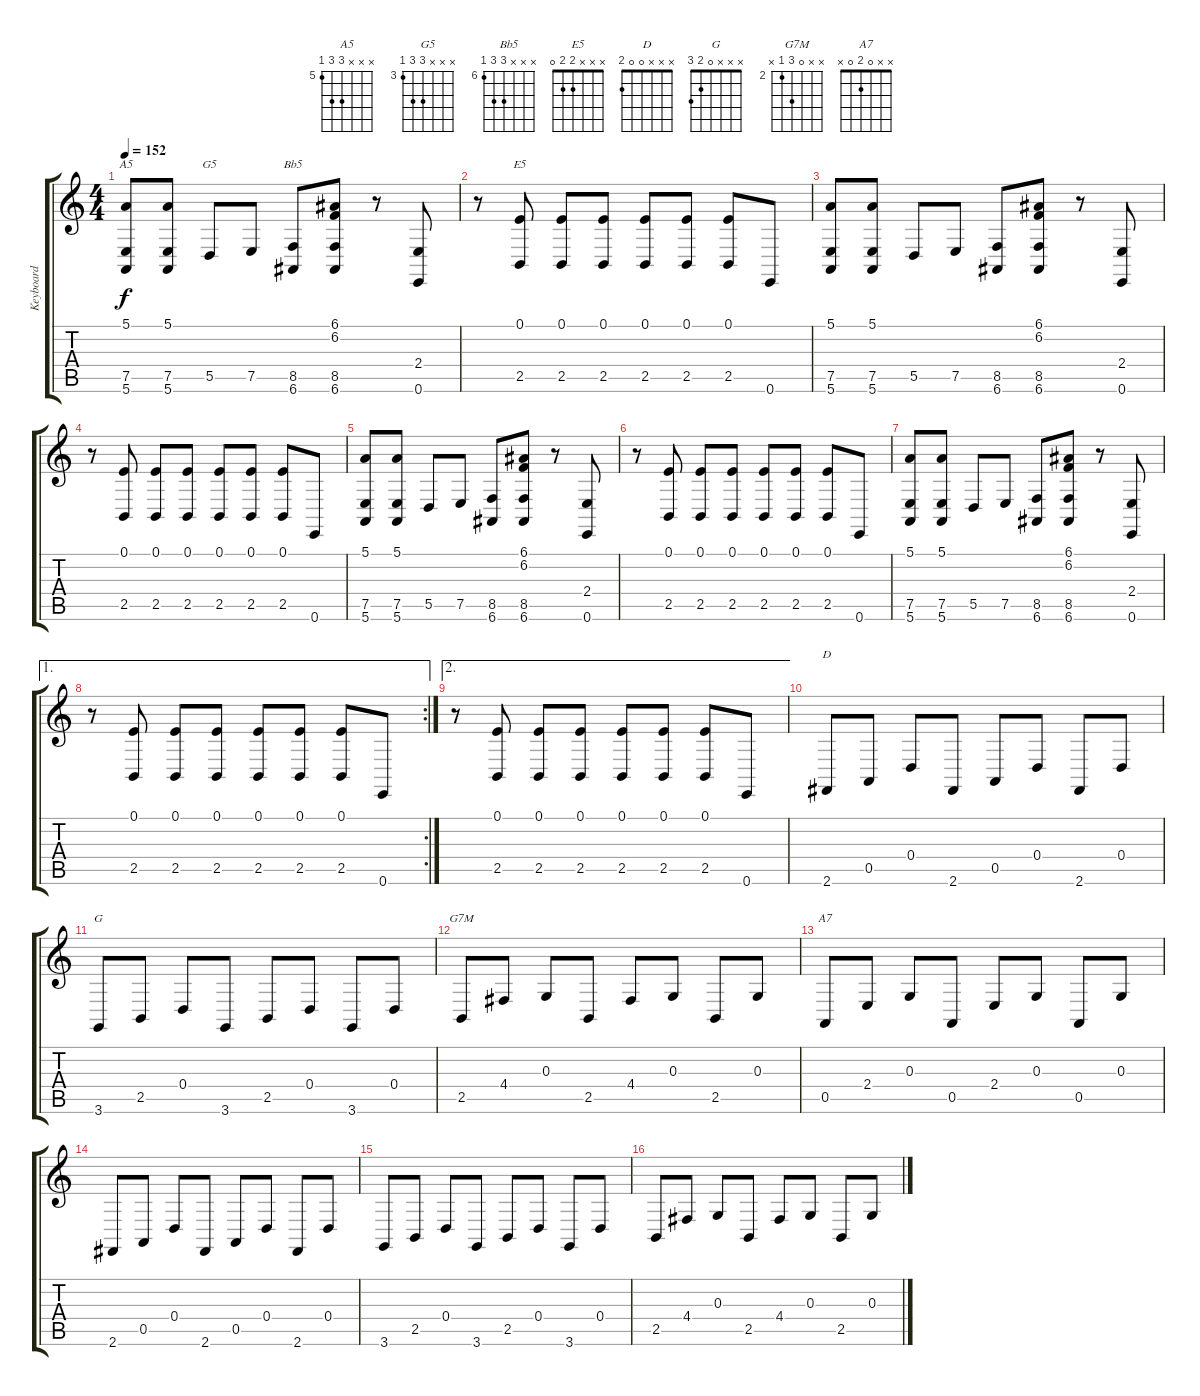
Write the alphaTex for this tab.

\track ("Keyboard" "Keyboard") {instrument churchorgan}
\staff {score tabs}
\tuning (E4 B3 G3 D3 A2 E2) {hide}
\chord ("A5" x x x 7 7 5) {firstfret 5}
\chord ("G5" x x x 5 5 3) {firstfret 3}
\chord ("Bb5" x x x 8 8 6) {firstfret 6}
\chord ("E5" x x x 2 2 0)
\chord ("D" x x x 0 0 2)
\chord ("G" x x x 0 2 3)
\chord ("G7M" x x 0 4 2 x) {firstfret 2}
\chord ("A7" x x 0 2 0 x)
\ts (4 4)
\tempo 152
\clef g2
\ks c
(5.1 7.5 5.6).8{ch "A5" dy f} (5.1 7.5 5.6).8 5.5.8{ch "G5"} 7.5.8 (8.5 6.6).8{ch "Bb5"} (6.1 6.2 8.5 6.6).8 r.8 (2.4 0.6).8 |
r.8 (0.1 2.5).8{ch "E5"} (0.1 2.5).8 (0.1 2.5).8 (0.1 2.5).8 (0.1 2.5).8 (0.1 2.5).8 0.6.8 |
(5.1 7.5 5.6).8 (5.1 7.5 5.6).8 5.5.8 7.5.8 (8.5 6.6).8 (6.1 6.2 8.5 6.6).8 r.8 (2.4 0.6).8 |
r.8 (0.1 2.5).8 (0.1 2.5).8 (0.1 2.5).8 (0.1 2.5).8 (0.1 2.5).8 (0.1 2.5).8 0.6.8 |
(5.1 7.5 5.6).8 (5.1 7.5 5.6).8 5.5.8 7.5.8 (8.5 6.6).8 (6.1 6.2 8.5 6.6).8 r.8 (2.4 0.6).8 |
r.8 (0.1 2.5).8 (0.1 2.5).8 (0.1 2.5).8 (0.1 2.5).8 (0.1 2.5).8 (0.1 2.5).8 0.6.8 |
(5.1 7.5 5.6).8 (5.1 7.5 5.6).8 5.5.8 7.5.8 (8.5 6.6).8 (6.1 6.2 8.5 6.6).8 r.8 (2.4 0.6).8 |
\ae 1
\rc 2
r.8 (0.1 2.5).8 (0.1 2.5).8 (0.1 2.5).8 (0.1 2.5).8 (0.1 2.5).8 (0.1 2.5).8 0.6.8 |
\ae 2
r.8 (0.1 2.5).8 (0.1 2.5).8 (0.1 2.5).8 (0.1 2.5).8 (0.1 2.5).8 (0.1 2.5).8 0.6.8 |
2.6.8{ch "D"} 0.5.8 0.4.8 2.6.8 0.5.8 0.4.8 2.6.8 0.4.8 |
3.6.8{ch "G"} 2.5.8 0.4.8 3.6.8 2.5.8 0.4.8 3.6.8 0.4.8 |
2.5.8{ch "G7M"} 4.4.8 0.3.8 2.5.8 4.4.8 0.3.8 2.5.8 0.3.8 |
0.5.8{ch "A7"} 2.4.8 0.3.8 0.5.8 2.4.8 0.3.8 0.5.8 0.3.8 |
2.6.8 0.5.8 0.4.8 2.6.8 0.5.8 0.4.8 2.6.8 0.4.8 |
3.6.8 2.5.8 0.4.8 3.6.8 2.5.8 0.4.8 3.6.8 0.4.8 |
2.5.8 4.4.8 0.3.8 2.5.8 4.4.8 0.3.8 2.5.8 0.3.8
